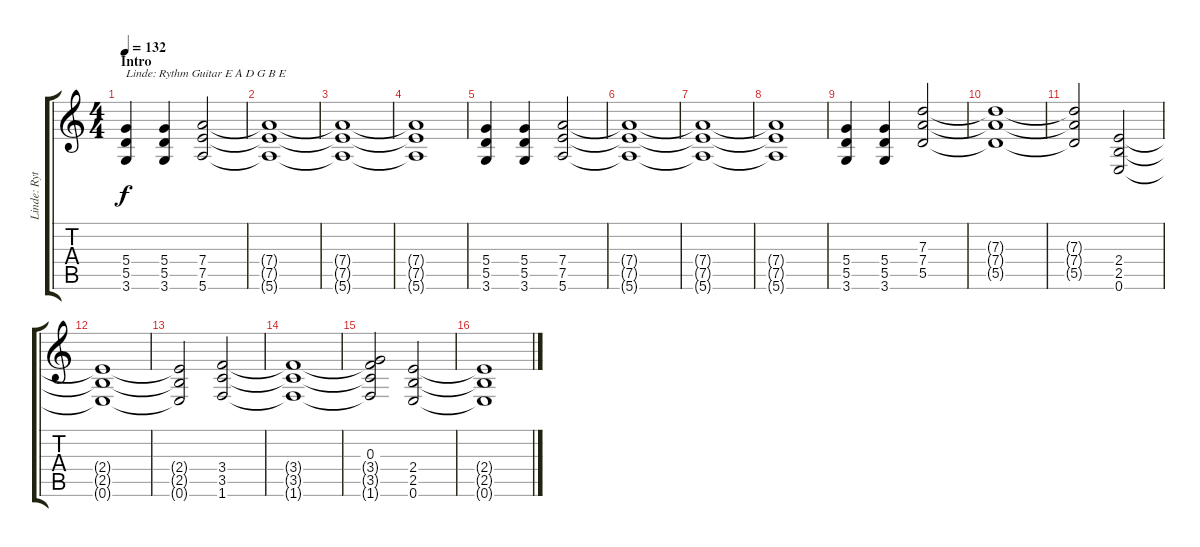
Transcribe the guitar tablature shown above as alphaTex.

\track ("Linde: Rythm Guitar" "Linde: Ryt") {instrument distortionguitar}
\staff {score tabs}
\tuning (E4 B3 G3 D3 A2 E2) {hide}
\ts (4 4)
\section ("" "Intro")
\tempo 132
\clef g2
\ks c
(5.4 5.5 3.6).4{txt "Linde: Rythm Guitar E A D G B E " dy f instrument distortionguitar} (5.4 5.5 3.6).4 (7.4 7.5 5.6).2 |
(7.4{t} 7.5{t} 5.6{t}).1 |
(7.4{t} 7.5{t} 5.6{t}).1 |
(7.4{t} 7.5{t} 5.6{t}).1 |
(5.4 5.5 3.6).4 (5.4 5.5 3.6).4 (7.4 7.5 5.6).2 |
(7.4{t} 7.5{t} 5.6{t}).1 |
(7.4{t} 7.5{t} 5.6{t}).1 |
(7.4{t} 7.5{t} 5.6{t}).1 |
(5.4 5.5 3.6).4 (5.4 5.5 3.6).4 (7.3 7.4 5.5).2 |
(7.3{t} 7.4{t} 5.5{t}).1 |
(7.3{t} 7.4{t} 5.5{t}).2 (2.4 2.5 0.6).2 |
(2.4{t} 2.5{t} 0.6{t}).1 |
(2.4{t} 2.5{t} 0.6{t}).2 (3.4 3.5 1.6).2 |
(3.4{t} 3.5{t} 1.6{t}).1 |
(0.3 3.4{t} 3.5{t} 1.6{t}).2 (2.4 2.5 0.6).2 |
(2.4{t} 2.5{t} 0.6{t}).1
